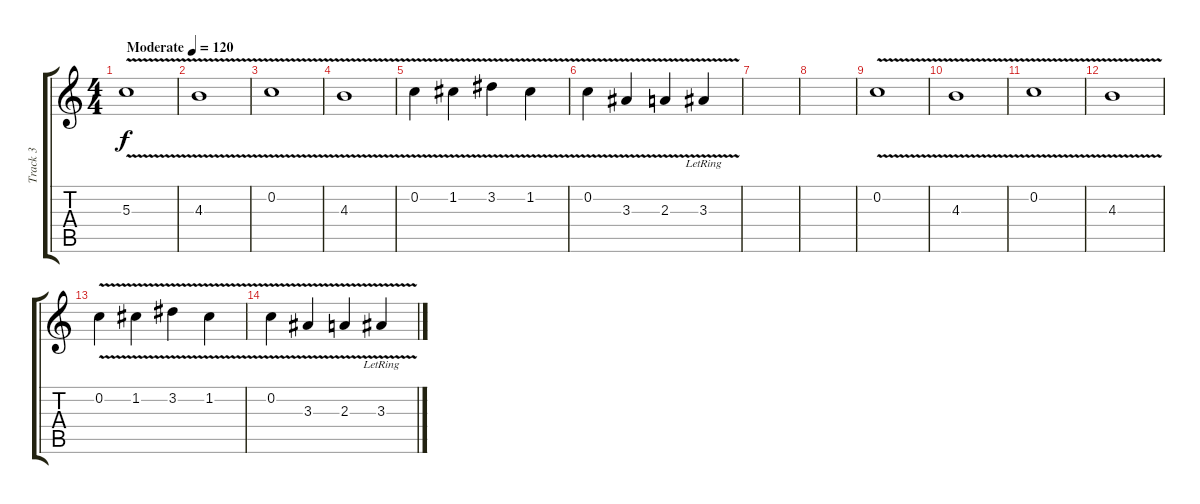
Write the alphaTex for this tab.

\track ("Track 3" "Track 3") {instrument distortionguitar}
\staff {score tabs}
\tuning (E4 C4 G3 C3 G2 C2) {hide}
\ts (4 4)
\tempo (120 "Moderate")
\clef g2
\ks c
5.3{v}.1{dy f instrument distortionguitar} |
4.3{v}.1 |
0.2{v}.1 |
4.3{v}.1 |
0.2{v}.4 1.2{v}.4 3.2{v}.4 1.2{v}.4 |
0.2{v}.4 3.3{v}.4 2.3{v}.4 3.3{v lr}.4 |
|
|
0.2{v}.1 |
4.3{v}.1 |
0.2{v}.1 |
4.3{v}.1 |
0.2{v}.4 1.2{v}.4 3.2{v}.4 1.2{v}.4 |
0.2{v}.4 3.3{v}.4 2.3{v}.4 3.3{v lr}.4
